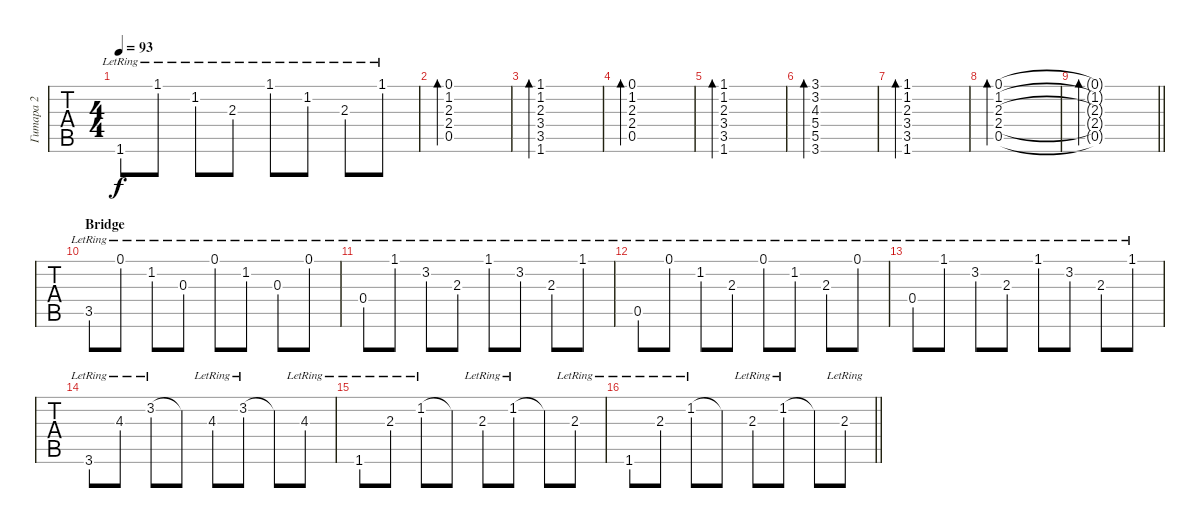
\track ("Гитара 2" "Гитара 2") {instrument electricguitarclean}
\staff {tabs}
\tuning (E4 B3 G3 D3 A2 E2) {hide}
\ts (4 4)
\tempo 93
\clef g2
\ks c
1.6{lr}.8{dy f} 1.1{lr}.8 1.2{lr}.8 2.3{lr}.8 1.1{lr}.8 1.2{lr}.8 2.3{lr}.8 1.1{lr}.8 |
(0.1 1.2 2.3 2.4 0.5).1{bd 60 volume 7} |
(1.1 1.2 2.3 3.4 3.5 1.6).1{bd 60} |
(0.1 1.2 2.3 2.4 0.5).1{bd 60} |
(1.1 1.2 2.3 3.4 3.5 1.6).1{bd 60} |
(3.1 3.2 4.3 5.4 5.5 3.6).1{bd 60} |
(1.1 1.2 2.3 3.4 3.5 1.6).1{bd 60} |
(0.1 1.2 2.3 2.4 0.5).1{bd 60} |
\barLineRight lightlight
(0.1{t} 1.2{t} 2.3{t} 2.4{t} 0.5{t}).1{bd 120} |
\section ("" "Bridge")
3.5{lr}.8{volume 13} 0.1{lr}.8 1.2{lr}.8 0.3{lr}.8 0.1{lr}.8 1.2{lr}.8 0.3{lr}.8 0.1{lr}.8 |
0.4{lr}.8 1.1{lr}.8 3.2{lr}.8 2.3{lr}.8 1.1{lr}.8 3.2{lr}.8 2.3{lr}.8 1.1{lr}.8 |
0.5{lr}.8 0.1{lr}.8 1.2{lr}.8 2.3{lr}.8 0.1{lr}.8 1.2{lr}.8 2.3{lr}.8 0.1{lr}.8 |
0.4{lr}.8 1.1{lr}.8 3.2{lr}.8 2.3{lr}.8 1.1{lr}.8 3.2{lr}.8 2.3{lr}.8 1.1{lr}.8 |
3.6{lr}.8 4.3{lr}.8 3.2{lr}.8 3.2{t}.8 4.3{lr}.8 3.2{lr}.8 3.2{t}.8 4.3{lr}.8 |
1.6{lr}.8 2.3{lr}.8 1.2{lr}.8 1.2{t}.8 2.3{lr}.8 1.2{lr}.8 1.2{t}.8 2.3{lr}.8 |
\barLineRight lightlight
1.6{lr}.8 2.3{lr}.8 1.2{lr}.8 1.2{t}.8 2.3{lr}.8 1.2{lr}.8 1.2{t}.8 2.3{lr}.8
